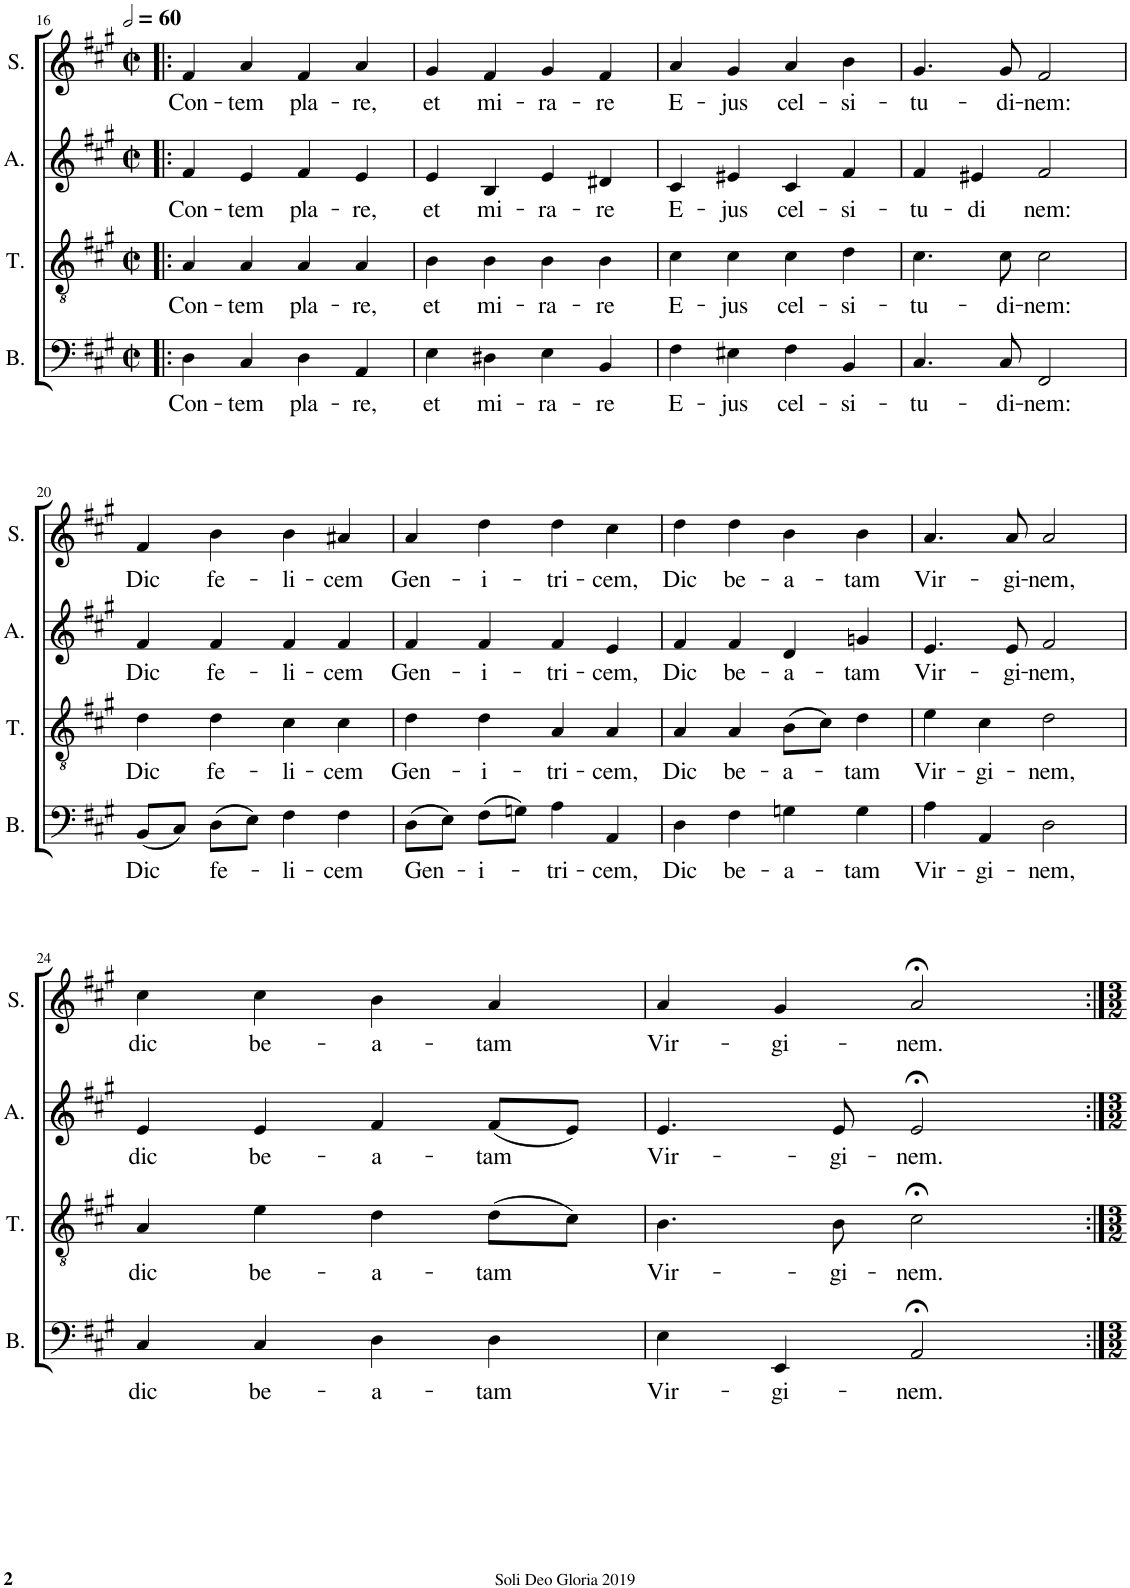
**kern	**text	**kern	**text	**kern	**text	**kern	**text
*part4	*part4	*part3	*part3	*part2	*part2	*part1	*part1
*staff4	*staff4	*staff3	*staff3	*staff2	*staff2	*staff1	*staff1
*I"Basse	*	*I"Ténor	*	*I"Alto	*	*I"Soprano	*
*I'B.	*	*I'T.	*	*I'A.	*	*I'S.	*
!!LO:PB:g=z
*clefF4	*	*clefGv2	*	*clefG2	*	*clefG2	*
*k[f#c#g#]	*	*k[f#c#g#]	*	*k[f#c#g#]	*	*k[f#c#g#]	*
*M2/2	*	*M2/2	*	*M2/2	*	*M2/2	*
*met(c|)	*	*met(c|)	*	*met(c|)	*	*met(c|)	*
*MM120	*	*MM120	*	*MM120	*	*MM120	*
=16!|:	=16!|:	=16!|:	=16!|:	=16!|:	=16!|:	=16!|:	=16!|:
!	!LO:LY:b	!	!LO:LY:b	!	!LO:LY:b	!	!LO:LY:b
4D\	Con-	4A/	Con-	4f#/	Con-	4f#/	Con-
!	!LO:LY:b	!	!LO:LY:b	!	!LO:LY:b	!	!LO:LY:b
4C#/	-tem	4A/	-tem	4e/	-tem	4a/	-tem
!	!LO:LY:b	!	!LO:LY:b	!	!LO:LY:b	!	!LO:LY:b
4D\	pla-	4A/	pla-	4f#/	pla-	4f#/	pla-
!	!LO:LY:b	!	!LO:LY:b	!	!LO:LY:b	!	!LO:LY:b
4AA/	-re,	4A/	-re,	4e/	-re,	4a/	-re,
=17	=17	=17	=17	=17	=17	=17	=17
!	!LO:LY:b	!	!LO:LY:b	!	!LO:LY:b	!	!LO:LY:b
4E\	et	4B\	et	4e/	et	4g#/	et
!	!LO:LY:b	!	!LO:LY:b	!	!LO:LY:b	!	!LO:LY:b
4D#X\	mi-	4B\	mi-	4B/	mi-	4f#/	mi-
!	!LO:LY:b	!	!LO:LY:b	!	!LO:LY:b	!	!LO:LY:b
4E\	-ra-	4B\	-ra-	4e/	-ra-	4g#/	-ra-
!	!LO:LY:b	!	!LO:LY:b	!	!LO:LY:b	!	!LO:LY:b
4BB/	-re	4B\	-re	4d#X/	-re	4f#/	-re
=18	=18	=18	=18	=18	=18	=18	=18
!	!LO:LY:b	!	!LO:LY:b	!	!LO:LY:b	!	!LO:LY:b
4F#\	E-	4c#\	E-	4c#/	E-	4a/	E-
!	!LO:LY:b	!	!LO:LY:b	!	!LO:LY:b	!	!LO:LY:b
4E#X\	-jus	4c#\	-jus	4e#X/	-jus	4g#/	-jus
!	!LO:LY:b	!	!LO:LY:b	!	!LO:LY:b	!	!LO:LY:b
4F#\	cel-	4c#\	cel-	4c#/	cel-	4a/	cel-
!	!LO:LY:b	!	!LO:LY:b	!	!LO:LY:b	!	!LO:LY:b
4BB/	-si-	4d\	-si-	4f#/	-si-	4b\	-si-
=19	=19	=19	=19	=19	=19	=19	=19
!	!LO:LY:b	!	!LO:LY:b	!	!LO:LY:b	!	!LO:LY:b
4.C#/	-tu-	4.c#\	-tu-	4f#/	-tu-	4.g#/	-tu-
!	!	!	!	!	!LO:LY:b	!	!
.	.	.	.	4e#X/	-di	.	.
!	!LO:LY:b	!	!LO:LY:b	!	!	!	!LO:LY:b
8C#/	-di-	8c#\	-di-	.	.	8g#/	-di-
!	!LO:LY:b	!	!LO:LY:b	!	!LO:LY:b	!	!LO:LY:b
2FF#/	-nem:	2c#\	-nem:	2f#/	-nem:	2f#/	-nem:
!!LO:LB:g=z
=20	=20	=20	=20	=20	=20	=20	=20
!	!LO:LY:b	!	!LO:LY:b	!	!LO:LY:b	!	!LO:LY:b
(8BB/L	Dic	4d\	Dic	4f#/	Dic	4f#/	Dic
8C#/J)	.	.	.	.	.	.	.
!	!LO:LY:b	!	!LO:LY:b	!	!LO:LY:b	!	!LO:LY:b
(8D\L	fe-	4d\	fe-	4f#/	fe-	4b\	fe-
8E\J)	.	.	.	.	.	.	.
!	!LO:LY:b	!	!LO:LY:b	!	!LO:LY:b	!	!LO:LY:b
4F#\	-li-	4c#\	-li-	4f#/	-li-	4b\	-li-
!	!LO:LY:b	!	!LO:LY:b	!	!LO:LY:b	!	!LO:LY:b
4F#\	-cem	4c#\	-cem	4f#/	-cem	4a#X/	-cem
=21	=21	=21	=21	=21	=21	=21	=21
!	!LO:LY:b	!	!LO:LY:b	!	!LO:LY:b	!	!LO:LY:b
(8D\L	Gen-	4d\	Gen-	4f#/	Gen-	4a/	Gen-
8E\J)	.	.	.	.	.	.	.
!	!LO:LY:b	!	!LO:LY:b	!	!LO:LY:b	!	!LO:LY:b
(8F#\L	-i-	4d\	-i-	4f#/	-i-	4dd\	-i-
8Gn\J)	.	.	.	.	.	.	.
!	!LO:LY:b	!	!LO:LY:b	!	!LO:LY:b	!	!LO:LY:b
4A\	-tri-	4A/	-tri-	4f#/	-tri-	4dd\	-tri-
!	!LO:LY:b	!	!LO:LY:b	!	!LO:LY:b	!	!LO:LY:b
4AA/	-cem,	4A/	-cem,	4e/	-cem,	4cc#\	-cem,
=22	=22	=22	=22	=22	=22	=22	=22
!	!LO:LY:b	!	!LO:LY:b	!	!LO:LY:b	!	!LO:LY:b
4D\	Dic	4A/	Dic	4f#/	Dic	4dd\	Dic
!	!LO:LY:b	!	!LO:LY:b	!	!LO:LY:b	!	!LO:LY:b
4F#\	be-	4A/	be-	4f#/	be-	4dd\	be-
!	!LO:LY:b	!	!LO:LY:b	!	!LO:LY:b	!	!LO:LY:b
4Gn\	-a-	(8B\L	-a-	4d/	-a-	4b\	-a-
.	.	8c#\J)	.	.	.	.	.
!	!LO:LY:b	!	!LO:LY:b	!	!LO:LY:b	!	!LO:LY:b
4G\	-tam	4d\	-tam	4gn/	-tam	4b\	-tam
=23	=23	=23	=23	=23	=23	=23	=23
!	!LO:LY:b	!	!LO:LY:b	!	!LO:LY:b	!	!LO:LY:b
4A\	Vir-	4e\	Vir-	4.e/	Vir-	4.a/	Vir-
!	!LO:LY:b	!	!LO:LY:b	!	!	!	!
4AA/	-gi-	4c#\	-gi-	.	.	.	.
!	!	!	!	!	!LO:LY:b	!	!LO:LY:b
.	.	.	.	8e/	-gi-	8a/	-gi-
!	!LO:LY:b	!	!LO:LY:b	!	!LO:LY:b	!	!LO:LY:b
2D\	-nem,	2d\	-nem,	2f#/	-nem,	2a/	-nem,
!!LO:LB:g=z
=24	=24	=24	=24	=24	=24	=24	=24
!	!LO:LY:b	!	!LO:LY:b	!	!LO:LY:b	!	!LO:LY:b
4C#/	dic	4A/	dic	4e/	dic	4cc#\	dic
!	!LO:LY:b	!	!LO:LY:b	!	!LO:LY:b	!	!LO:LY:b
4C#/	be-	4e\	be-	4e/	be-	4cc#\	be-
!	!LO:LY:b	!	!LO:LY:b	!	!LO:LY:b	!	!LO:LY:b
4D\	-a-	4d\	-a-	4f#/	-a-	4b\	-a-
!	!LO:LY:b	!	!LO:LY:b	!	!LO:LY:b	!	!LO:LY:b
4D\	-tam	(8d\L	-tam	(8f#/L	-tam	4a/	-tam
.	.	8c#\J)	.	8e/J)	.	.	.
=25	=25	=25	=25	=25	=25	=25	=25
!	!LO:LY:b	!	!LO:LY:b	!	!LO:LY:b	!	!LO:LY:b
4E\	Vir-	4.B\	Vir-	4.e/	Vir-	4a/	Vir-
!	!LO:LY:b	!	!	!	!	!	!LO:LY:b
4EE/	-gi-	.	.	.	.	4g#/	-gi-
!	!	!	!LO:LY:b	!	!LO:LY:b	!	!
.	.	8B\	-gi-	8e/	-gi-	.	.
!	!LO:LY:b	!	!LO:LY:b	!	!LO:LY:b	!	!LO:LY:b
2AA;</	-nem.	2c#;<\	-nem.	2e;</	-nem.	2a;</	-nem.
=:|!	=:|!	=:|!	=:|!	=:|!	=:|!	=:|!	=:|!
*-	*-	*-	*-	*-	*-	*-	*-
